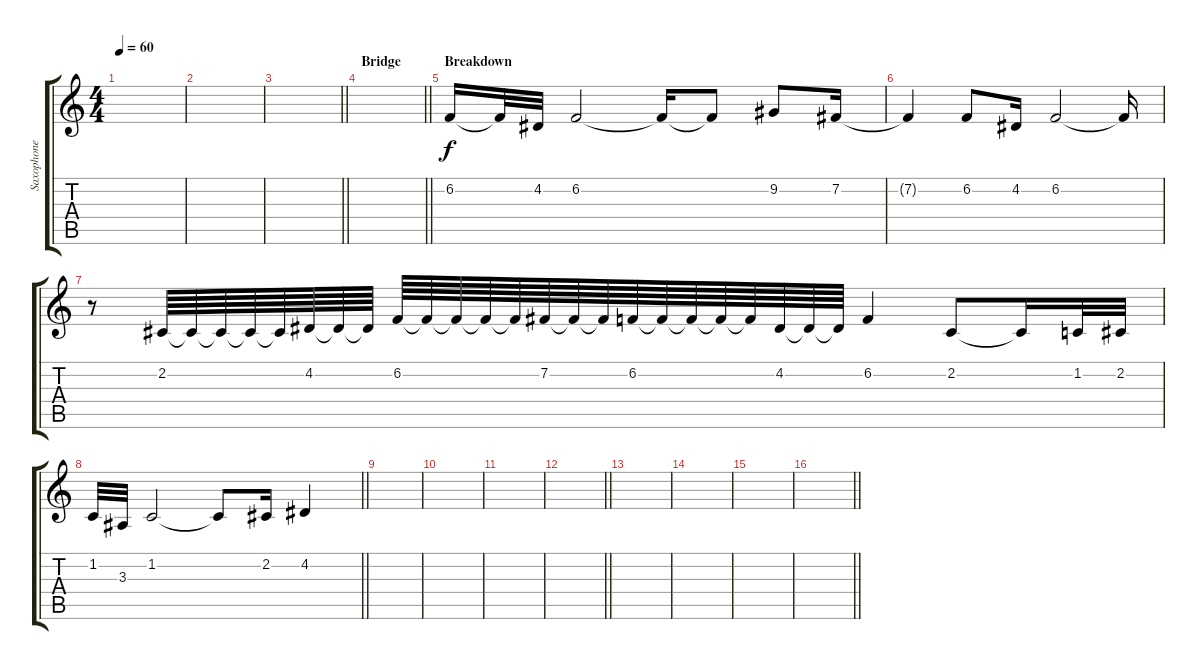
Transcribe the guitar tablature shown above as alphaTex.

\track ("Saxophone" "Saxophone") {instrument tenorsax}
\staff {score tabs}
\tuning (E4 B3 G3 D3 A2 E2) {hide}
\ts (4 4)
\tempo 60
\clef g2
\ks c
|
|
\barLineRight lightlight
|
\section ("" "Bridge")
\barLineRight lightlight
|
\section ("" "Breakdown")
6.2.16 6.2{t}.32 4.2.32 6.2.2 6.2{t}.16 6.2{t}.8 9.2.8 7.2.16 |
7.2{t}.4 6.2.8 4.2.16 6.2.2 6.2{t}.16 |
r.8 2.2.64 2.2{t}.64 2.2{t}.64 2.2{t}.64 2.2{t}.64 4.2.64 4.2{t}.64 4.2{t}.64 6.2.64 6.2{t}.64 6.2{t}.64 6.2{t}.64 6.2{t}.64 7.2.64 7.2{t}.64 7.2{t}.64 6.2.64 6.2{t}.64 6.2{t}.64 6.2{t}.64 6.2{t}.64 4.2.64 4.2{t}.64 4.2{t}.64 6.2.4 2.2.8 2.2{t}.16 1.2.32 2.2.32 |
\barLineRight lightlight
1.2.32 3.3.32 1.2.2 1.2{t}.8 2.2.16 4.2.4 |
|
|
|
\barLineRight lightlight
|
|
|
|
\barLineRight lightlight
